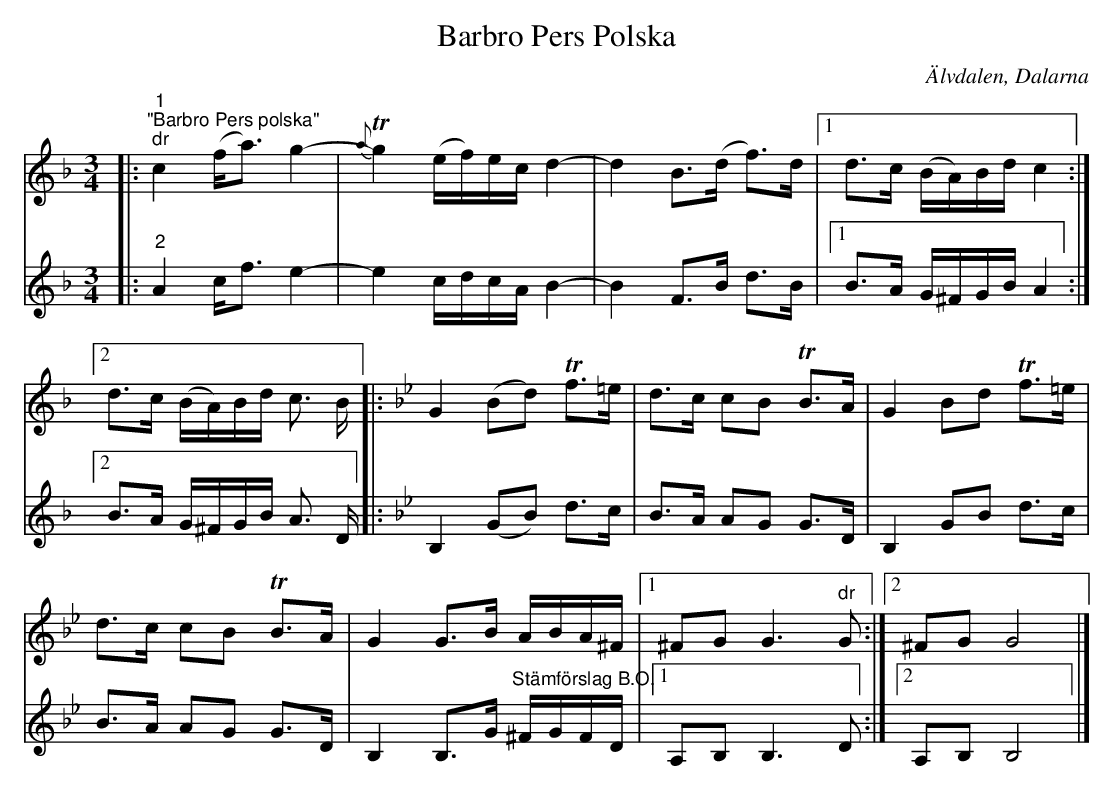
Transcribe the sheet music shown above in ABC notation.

X:1
T:Barbro Pers Polska
O:Älvdalen, Dalarna
L:1/8
M:3/4
K:F
V:1
|:"^1""^\"Barbro Pers polska\"""^dr" c2 (f<a) g2- |T{a} g2 (e/f/)e/c/ d2- | d2 B>(d f>)d |1 d>c (B/A/)B/d/ c2 :|2
d>c (B/A/)B/d/ c3/2 B/ |:[K:Bb] G2 (Bd)T f>=e | d>c cBT B>A | G2 BdT f>=e |
d>c cBT B>A | G2 G>B A/B/A/^F/ |1 ^FG G3"^dr" G :|2 ^FG G4 |]
V:2
|:"^2" A2 c<f e2- | e2 c/d/c/A/ B2- | B2 F>B d>B |1 B>A G/^F/G/B/ A2 :|2
B>A G/^F/G/B/ A3/2 D/ |: [K:Bb] B,2 (GB) d>c | B>A AG G>D | B,2 GB d>c |
B>A AG G>D | B,2 B,>G"^Stämförslag B.O." ^F/G/F/D/ |1 A,B, B,3 D :|2 A,B, B,4 |]
